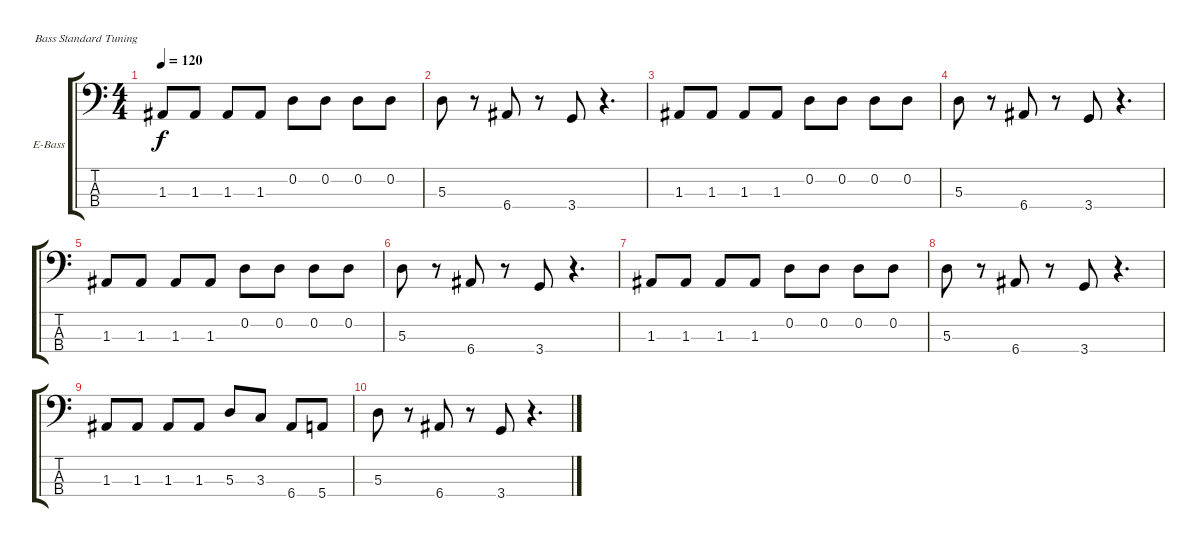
\bracketExtendMode groupsimilarinstruments
\firstSystemTrackNameOrientation horizontal
\otherSystemsTrackNameOrientation horizontal
\track ("Electric Bass" "E-Bass") {instrument electricbassfinger}
\staff {score tabs}
\tuning (G2 D2 A1 E1)
\ts (4 4)
\tempo 120
\clef f4
\ks c
1.3.8{dy f} 1.3.8 1.3.8 1.3.8 0.2.8 0.2.8 0.2.8 0.2.8 |
5.3.8 r.8 6.4.8 r.8 3.4.8 r.4{d} |
1.3.8 1.3.8 1.3.8 1.3.8 0.2.8 0.2.8 0.2.8 0.2.8 |
5.3.8 r.8 6.4.8 r.8 3.4.8 r.4{d} |
1.3.8 1.3.8 1.3.8 1.3.8 0.2.8 0.2.8 0.2.8 0.2.8 |
5.3.8 r.8 6.4.8 r.8 3.4.8 r.4{d} |
1.3.8 1.3.8 1.3.8 1.3.8 0.2.8 0.2.8 0.2.8 0.2.8 |
5.3.8 r.8 6.4.8 r.8 3.4.8 r.4{d} |
1.3.8 1.3.8 1.3.8 1.3.8 5.3.8 3.3.8 6.4.8 5.4.8 |
5.3.8 r.8 6.4.8 r.8 3.4.8 r.4{d}
